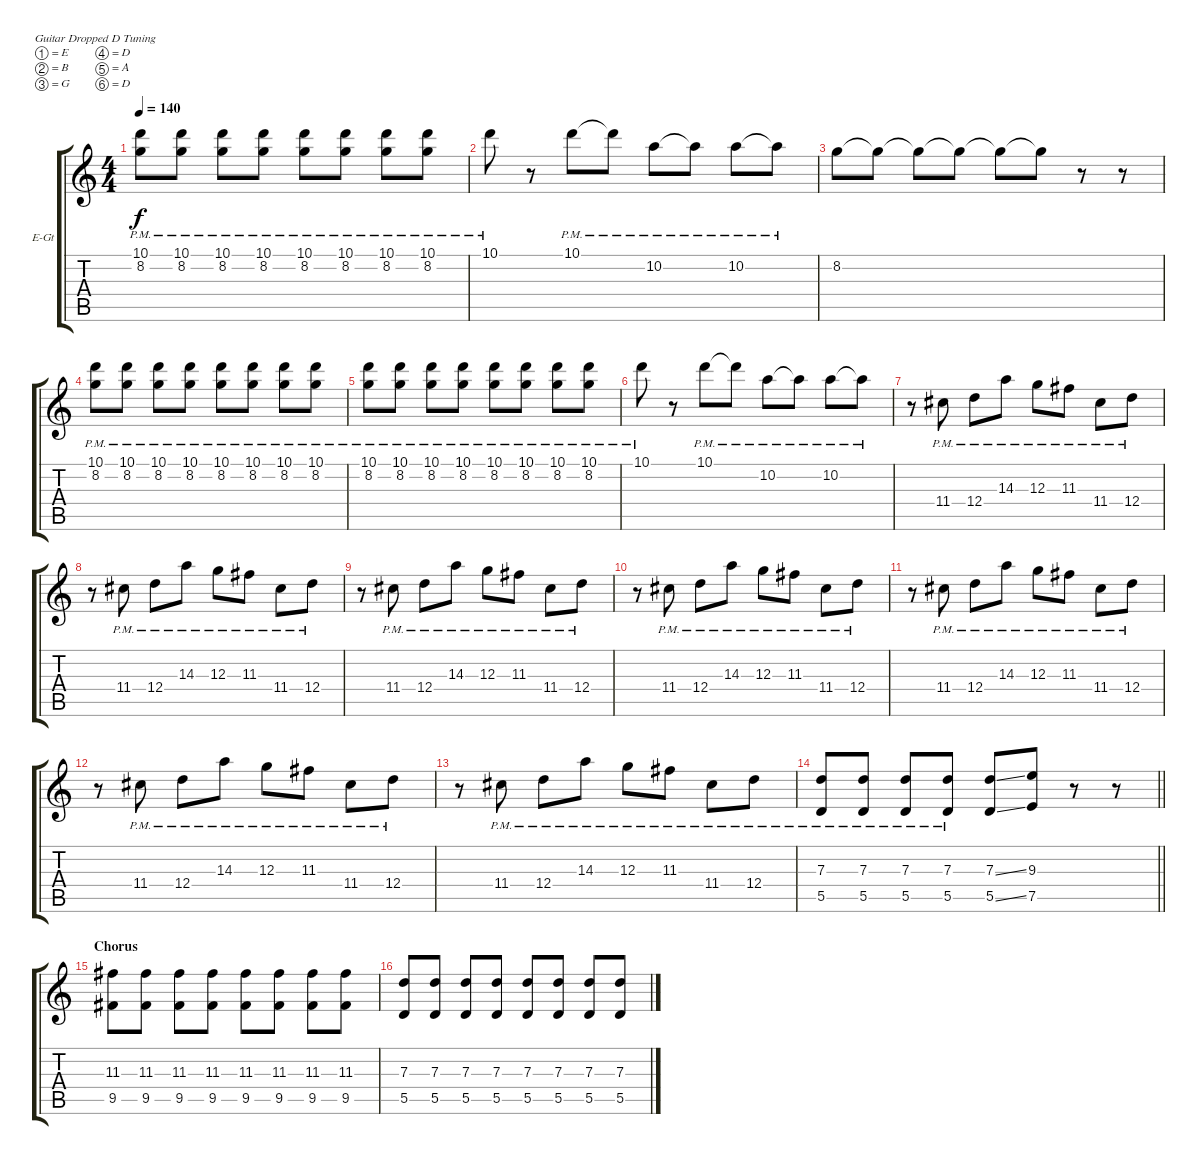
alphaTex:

\bracketExtendMode groupsimilarinstruments
\firstSystemTrackNameOrientation horizontal
\otherSystemsTrackNameOrientation horizontal
\track ("Lead Guitar" "E-Gt") {instrument overdrivenguitar}
\staff {score tabs}
\tuning (E4 B3 G3 D3 A2 D2)
\ts (4 4)
\tempo 140
\clef g2
\ks c
(8.2{pm} 10.1{pm}).8{dy f} (8.2{pm} 10.1{pm}).8 (8.2{pm} 10.1{pm}).8 (8.2{pm} 10.1{pm}).8 (8.2{pm} 10.1{pm}).8 (8.2{pm} 10.1{pm}).8 (8.2{pm} 10.1{pm}).8 (8.2{pm} 10.1{pm}).8 |
10.1{pm}.8 r.8 10.1{pm}.8 10.1{pm t}.8 10.2{pm}.8 10.2{pm t}.8 10.2{pm}.8 10.2{pm t}.8 |
8.2.8 8.2{t}.8 8.2{t}.8 8.2{t}.8 8.2{t}.8 8.2{t}.8 r.8 r.8 |
(8.2{pm} 10.1{pm}).8 (8.2{pm} 10.1{pm}).8 (8.2{pm} 10.1{pm}).8 (8.2{pm} 10.1{pm}).8 (8.2{pm} 10.1{pm}).8 (8.2{pm} 10.1{pm}).8 (8.2{pm} 10.1{pm}).8 (8.2{pm} 10.1{pm}).8 |
(8.2{pm} 10.1{pm}).8 (8.2{pm} 10.1{pm}).8 (8.2{pm} 10.1{pm}).8 (8.2{pm} 10.1{pm}).8 (8.2{pm} 10.1{pm}).8 (8.2{pm} 10.1{pm}).8 (8.2{pm} 10.1{pm}).8 (8.2{pm} 10.1{pm}).8 |
10.1{pm}.8 r.8 10.1{pm}.8 10.1{pm t}.8 10.2{pm}.8 10.2{pm t}.8 10.2{pm}.8 10.2{pm t}.8 |
r.8 11.4{pm}.8 12.4{pm}.8 14.3{pm}.8 12.3{pm}.8 11.3{pm}.8 11.4{pm}.8 12.4{pm}.8 |
r.8 11.4{pm}.8 12.4{pm}.8 14.3{pm}.8 12.3{pm}.8 11.3{pm}.8 11.4{pm}.8 12.4{pm}.8 |
r.8 11.4{pm}.8 12.4{pm}.8 14.3{pm}.8 12.3{pm}.8 11.3{pm}.8 11.4{pm}.8 12.4{pm}.8 |
r.8 11.4{pm}.8 12.4{pm}.8 14.3{pm}.8 12.3{pm}.8 11.3{pm}.8 11.4{pm}.8 12.4{pm}.8 |
r.8 11.4{pm}.8 12.4{pm}.8 14.3{pm}.8 12.3{pm}.8 11.3{pm}.8 11.4{pm}.8 12.4{pm}.8 |
r.8 11.4{pm}.8 12.4{pm}.8 14.3{pm}.8 12.3{pm}.8 11.3{pm}.8 11.4{pm}.8 12.4{pm}.8 |
r.8 11.4{pm}.8 12.4{pm}.8 14.3{pm}.8 12.3{pm}.8 11.3{pm}.8 11.4{pm}.8 12.4{pm}.8 |
\barLineRight lightlight
(5.5{pm} 7.3).8 (5.5{pm} 7.3).8 (5.5{pm} 7.3).8 (5.5{pm} 7.3).8 (5.5{ss} 7.3{ss}).8 (7.5 9.3).8 r.8 r.8 |
\section ("" "Chorus")
(9.5 11.3).8 (9.5 11.3).8 (9.5 11.3).8 (9.5 11.3).8 (9.5 11.3).8 (9.5 11.3).8 (9.5 11.3).8 (9.5 11.3).8 |
(5.5 7.3).8 (5.5 7.3).8 (5.5 7.3).8 (5.5 7.3).8 (5.5 7.3).8 (5.5 7.3).8 (5.5 7.3).8 (5.5 7.3).8
